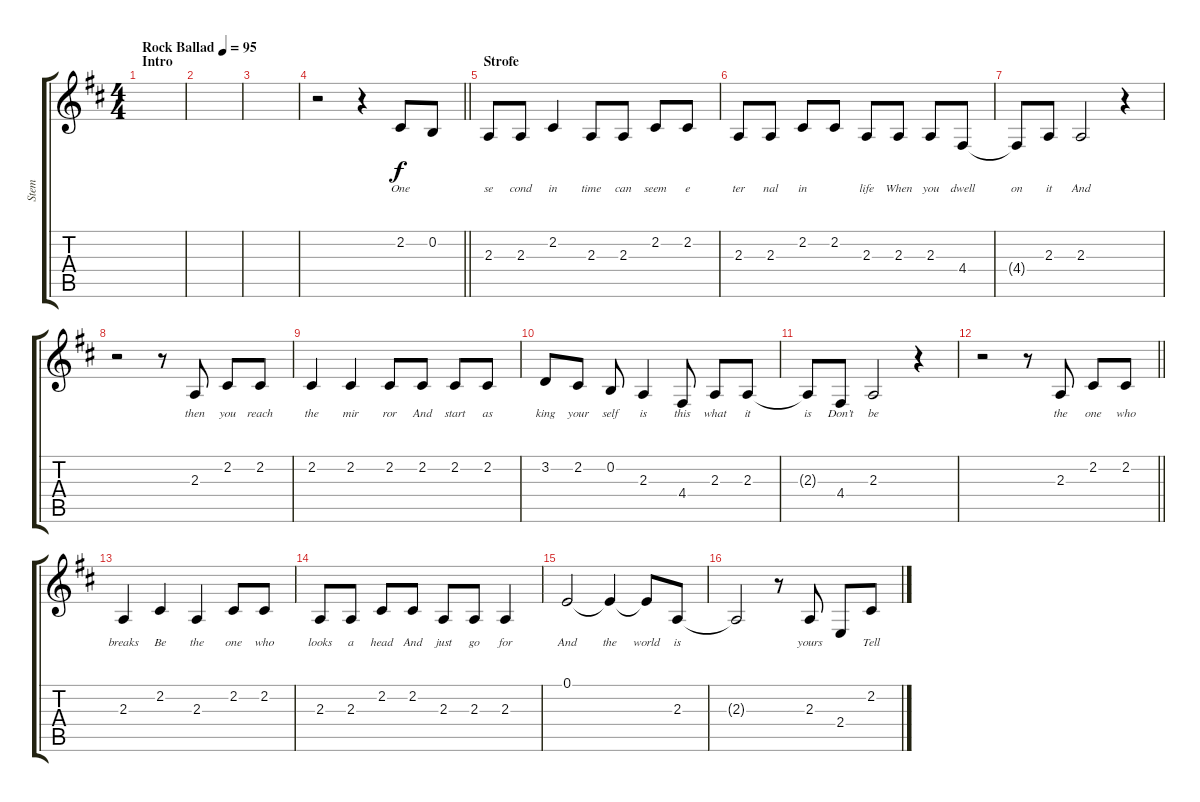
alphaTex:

\track ("Stem" "Stem") {instrument electricgrandpiano}
\staff {score tabs}
\tuning (E4 B3 G3 D3 A2 E2) {hide}
\ts (4 4)
\section ("" "Intro")
\tempo (95 "Rock Ballad")
\clef g2
\ks d
|
|
|
\barLineRight lightlight
r.2 r.4 2.2.8{lyrics (0 "One") lyrics (1 "") lyrics (2 "") lyrics (3 "") lyrics (4 "")} 0.2.8{lyrics (0 "") lyrics (1 "") lyrics (2 "") lyrics (3 "") lyrics (4 "")} |
\section ("" "Strofe")
2.3.8{lyrics (0 "se") lyrics (1 "") lyrics (2 "") lyrics (3 "") lyrics (4 "")} 2.3.8{lyrics (0 "cond") lyrics (1 "") lyrics (2 "") lyrics (3 "") lyrics (4 "")} 2.2.4{lyrics (0 "in") lyrics (1 "") lyrics (2 "") lyrics (3 "") lyrics (4 "")} 2.3.8{lyrics (0 "time") lyrics (1 "") lyrics (2 "") lyrics (3 "") lyrics (4 "")} 2.3.8{lyrics (0 "can") lyrics (1 "") lyrics (2 "") lyrics (3 "") lyrics (4 "")} 2.2.8{lyrics (0 "seem") lyrics (1 "") lyrics (2 "") lyrics (3 "") lyrics (4 "")} 2.2.8{lyrics (0 "e") lyrics (1 "") lyrics (2 "") lyrics (3 "") lyrics (4 "")} |
2.3.8{lyrics (0 "ter") lyrics (1 "") lyrics (2 "") lyrics (3 "") lyrics (4 "")} 2.3.8{lyrics (0 "nal") lyrics (1 "") lyrics (2 "") lyrics (3 "") lyrics (4 "")} 2.2.8{lyrics (0 "in") lyrics (1 "") lyrics (2 "") lyrics (3 "") lyrics (4 "")} 2.2.8{lyrics (0 "") lyrics (1 "") lyrics (2 "") lyrics (3 "") lyrics (4 "")} 2.3.8{lyrics (0 "life") lyrics (1 "") lyrics (2 "") lyrics (3 "") lyrics (4 "")} 2.3.8{lyrics (0 "When") lyrics (1 "") lyrics (2 "") lyrics (3 "") lyrics (4 "")} 2.3.8{lyrics (0 "you") lyrics (1 "") lyrics (2 "") lyrics (3 "") lyrics (4 "")} 4.4.8{lyrics (0 "dwell") lyrics (1 "") lyrics (2 "") lyrics (3 "") lyrics (4 "")} |
4.4{t}.8{lyrics (0 "on") lyrics (1 "") lyrics (2 "") lyrics (3 "") lyrics (4 "")} 2.3.8{lyrics (0 "it") lyrics (1 "") lyrics (2 "") lyrics (3 "") lyrics (4 "")} 2.3.2{lyrics (0 "And") lyrics (1 "") lyrics (2 "") lyrics (3 "") lyrics (4 "")} r.4 |
r.2 r.8 2.3.8{lyrics (0 "then") lyrics (1 "") lyrics (2 "") lyrics (3 "") lyrics (4 "")} 2.2.8{lyrics (0 "you") lyrics (1 "") lyrics (2 "") lyrics (3 "") lyrics (4 "")} 2.2.8{lyrics (0 "reach") lyrics (1 "") lyrics (2 "") lyrics (3 "") lyrics (4 "")} |
2.2.4{lyrics (0 "the") lyrics (1 "") lyrics (2 "") lyrics (3 "") lyrics (4 "")} 2.2.4{lyrics (0 "mir") lyrics (1 "") lyrics (2 "") lyrics (3 "") lyrics (4 "")} 2.2.8{lyrics (0 "ror") lyrics (1 "") lyrics (2 "") lyrics (3 "") lyrics (4 "")} 2.2.8{lyrics (0 "And") lyrics (1 "") lyrics (2 "") lyrics (3 "") lyrics (4 "")} 2.2.8{lyrics (0 "start") lyrics (1 "") lyrics (2 "") lyrics (3 "") lyrics (4 "")} 2.2.8{lyrics (0 "as") lyrics (1 "") lyrics (2 "") lyrics (3 "") lyrics (4 "")} |
3.2.8{lyrics (0 "king") lyrics (1 "") lyrics (2 "") lyrics (3 "") lyrics (4 "")} 2.2.8{lyrics (0 "your") lyrics (1 "") lyrics (2 "") lyrics (3 "") lyrics (4 "")} 0.2.8{lyrics (0 "self") lyrics (1 "") lyrics (2 "") lyrics (3 "") lyrics (4 "")} 2.3.4{lyrics (0 "is") lyrics (1 "") lyrics (2 "") lyrics (3 "") lyrics (4 "")} 4.4.8{lyrics (0 "this") lyrics (1 "") lyrics (2 "") lyrics (3 "") lyrics (4 "")} 2.3.8{lyrics (0 "what") lyrics (1 "") lyrics (2 "") lyrics (3 "") lyrics (4 "")} 2.3.8{lyrics (0 "it") lyrics (1 "") lyrics (2 "") lyrics (3 "") lyrics (4 "")} |
2.3{t}.8{lyrics (0 "is") lyrics (1 "") lyrics (2 "") lyrics (3 "") lyrics (4 "")} 4.4.8{lyrics (0 "Don’t") lyrics (1 "") lyrics (2 "") lyrics (3 "") lyrics (4 "")} 2.3.2{lyrics (0 "be") lyrics (1 "") lyrics (2 "") lyrics (3 "") lyrics (4 "")} r.4 |
\barLineRight lightlight
r.2 r.8 2.3.8{lyrics (0 "the") lyrics (1 "") lyrics (2 "") lyrics (3 "") lyrics (4 "")} 2.2.8{lyrics (0 "one") lyrics (1 "") lyrics (2 "") lyrics (3 "") lyrics (4 "")} 2.2.8{lyrics (0 "who") lyrics (1 "") lyrics (2 "") lyrics (3 "") lyrics (4 "")} |
2.3.4{lyrics (0 "breaks") lyrics (1 "") lyrics (2 "") lyrics (3 "") lyrics (4 "")} 2.2.4{lyrics (0 "Be") lyrics (1 "") lyrics (2 "") lyrics (3 "") lyrics (4 "")} 2.3.4{lyrics (0 "the") lyrics (1 "") lyrics (2 "") lyrics (3 "") lyrics (4 "")} 2.2.8{lyrics (0 "one") lyrics (1 "") lyrics (2 "") lyrics (3 "") lyrics (4 "")} 2.2.8{lyrics (0 "who") lyrics (1 "") lyrics (2 "") lyrics (3 "") lyrics (4 "")} |
2.3.8{lyrics (0 "looks") lyrics (1 "") lyrics (2 "") lyrics (3 "") lyrics (4 "")} 2.3.8{lyrics (0 "a") lyrics (1 "") lyrics (2 "") lyrics (3 "") lyrics (4 "")} 2.2.8{lyrics (0 "head") lyrics (1 "") lyrics (2 "") lyrics (3 "") lyrics (4 "")} 2.2.8{lyrics (0 "And") lyrics (1 "") lyrics (2 "") lyrics (3 "") lyrics (4 "")} 2.3.8{lyrics (0 "just") lyrics (1 "") lyrics (2 "") lyrics (3 "") lyrics (4 "")} 2.3.8{lyrics (0 "go") lyrics (1 "") lyrics (2 "") lyrics (3 "") lyrics (4 "")} 2.3.4{lyrics (0 "for") lyrics (1 "") lyrics (2 "") lyrics (3 "") lyrics (4 "")} |
0.1.2{lyrics (0 "And") lyrics (1 "") lyrics (2 "") lyrics (3 "") lyrics (4 "")} 0.1{t}.4{lyrics (0 "the") lyrics (1 "") lyrics (2 "") lyrics (3 "") lyrics (4 "")} 0.1{t}.8{lyrics (0 "world") lyrics (1 "") lyrics (2 "") lyrics (3 "") lyrics (4 "")} 2.3.8{lyrics (0 "is") lyrics (1 "") lyrics (2 "") lyrics (3 "") lyrics (4 "")} |
2.3{t}.2{lyrics (0 "") lyrics (1 "") lyrics (2 "") lyrics (3 "") lyrics (4 "")} r.8 2.3.8{lyrics (0 "yours") lyrics (1 "") lyrics (2 "") lyrics (3 "") lyrics (4 "")} 2.4.8{lyrics (0 "") lyrics (1 "") lyrics (2 "") lyrics (3 "") lyrics (4 "")} 2.2.8{lyrics (0 "Tell") lyrics (1 "") lyrics (2 "") lyrics (3 "") lyrics (4 "")}
